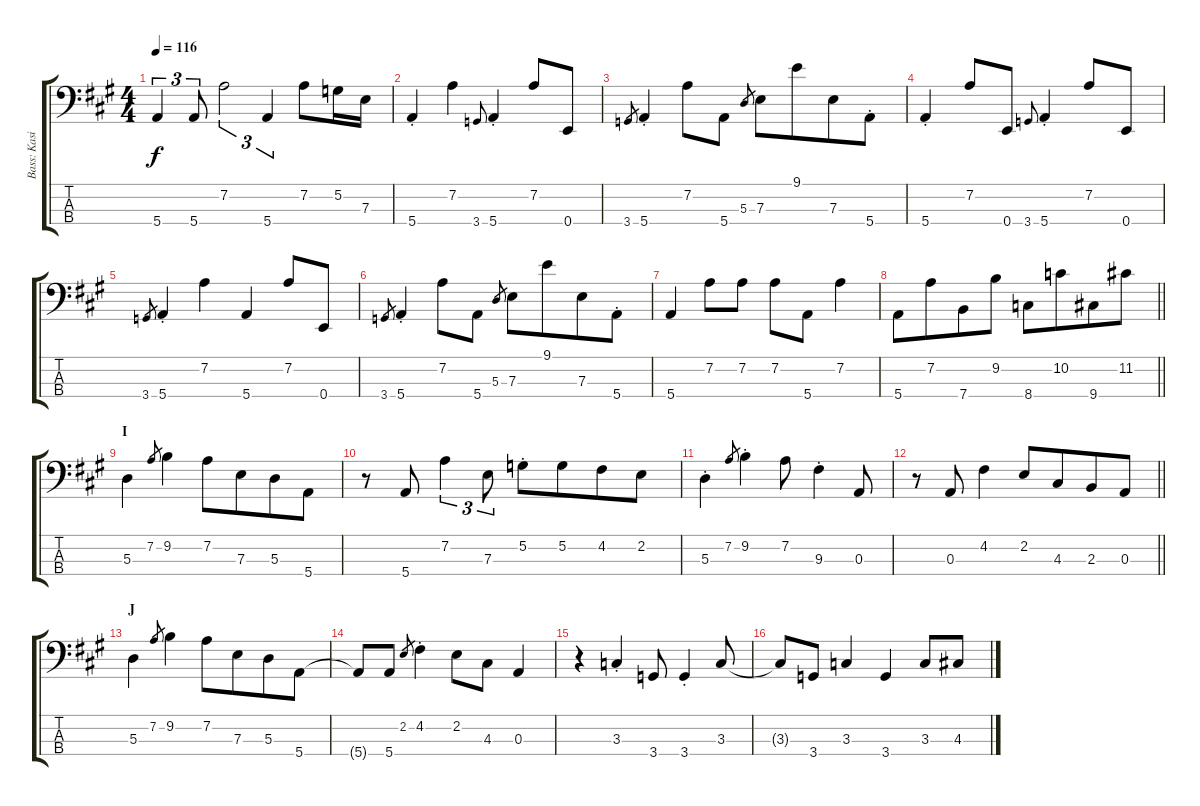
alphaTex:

\track ("Bass: Kasim" "Bass: Kasi") {instrument electricbassfinger}
\staff {score tabs}
\tuning (G2 D2 A1 E1) {hide}
\ts (4 4)
\tempo 116
\clef f4
\ks a
5.4.4{tu (3 2) dy f} 5.4.8{tu (3 2)} 7.2.2{tu (3 2)} 5.4.4{tu (3 2)} 7.2.8 5.2.16 7.3.16 |
5.4{st}.4 7.2.4 3.4.8{gr onbeat} 5.4{st}.4 7.2.8 0.4.8 |
3.4.8{gr} 5.4{st}.4 7.2.8 5.4.8 5.3.8{gr} 7.3.8 9.1.8{beam merge} 7.3.8 5.4{st}.8 |
5.4{st}.4 7.2.8 0.4.8 3.4.8{gr onbeat} 5.4{st}.4 7.2.8 0.4.8 |
3.4.8{gr} 5.4{st}.4 7.2.4 5.4.4 7.2.8 0.4.8 |
3.4.8{gr} 5.4{st}.4 7.2.8 5.4.8 5.3.8{gr} 7.3.8 9.1.8{beam merge} 7.3.8 5.4{st}.8 |
5.4.4 7.2.8 7.2.8 7.2.8 5.4.8 7.2.4 |
\barLineRight lightlight
5.4.8 7.2.8{beam merge} 7.4.8 9.2.8 8.4.8 10.2.8{beam merge} 9.4.8 11.2.8 |
\section ("" "I")
5.3.4 7.2.8{gr} 9.2.4 7.2.8 7.3.8{beam merge} 5.3.8 5.4.8 |
r.8 5.4.8 7.2.4{tu (3 2)} 7.3.8{tu (3 2)} 5.2{st}.8 5.2.8{beam merge} 4.2.8 2.2.8 |
5.3{st}.4 7.2.8{gr} 9.2{st}.4 7.2.8 9.3{st}.4 0.3.8 |
\barLineRight lightlight
r.8 0.3.8 4.2.4 2.2.8 4.3.8{beam merge} 2.3.8 0.3.8 |
\section ("" "J")
5.3.4 7.2.8{gr} 9.2.4 7.2.8 7.3.8{beam merge} 5.3.8 5.4.8 |
5.4{t}.8 5.4.8 2.2.8{gr} 4.2{st}.4 2.2.8 4.3.8 0.3.4 |
r.4 3.3{st}.4 3.4.8 3.4{st}.4 3.3.8 |
3.3{t}.8 3.4.8 3.3.4 3.4.4 3.3.8 4.3.8
